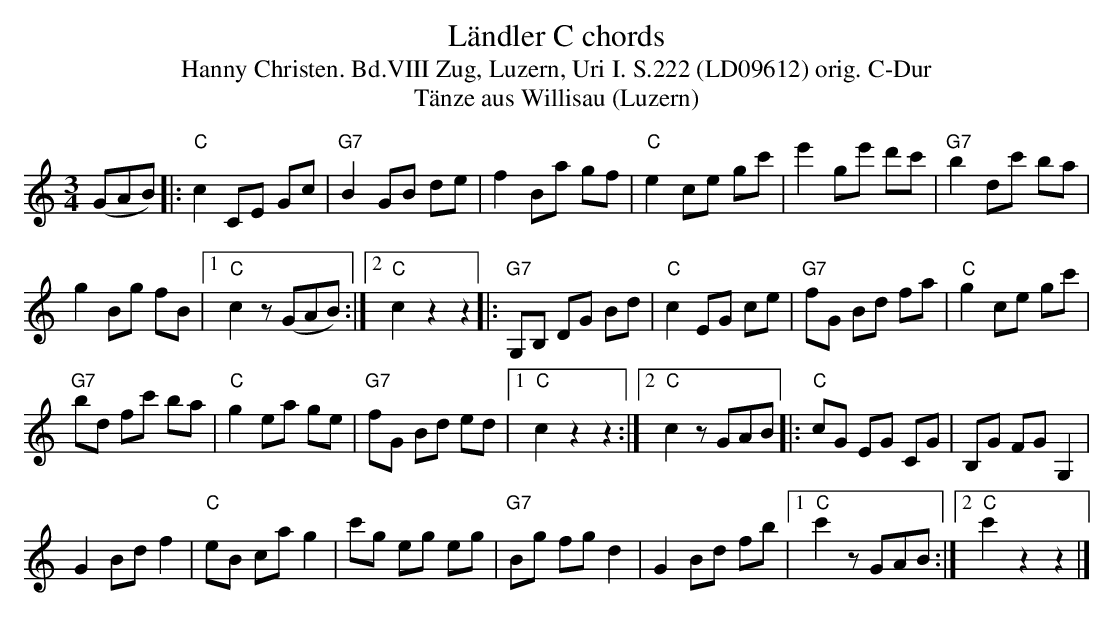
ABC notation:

X:1
T: Ländler C chords
T:Hanny Christen. Bd.VIII Zug, Luzern, Uri I. S.222 (LD09612) orig. C-Dur
T: T\"anze aus Willisau (Luzern)
M:3/4
L:1/8
K:C %%MIDI gchordon
(GAB) |: "C"c2 CE Gc | "G7"B2 GB de | f2 Ba gf | "C"e2 ce gc' | e'2 ge' d'c' | "G7"b2 dc' ba |
g2 Bg fB |1 "C"c2 z (GAB) :|2 "C"c2z2z2 |: "G7"G,B, DG Bd | "C"c2 EG ce | "G7"fG Bd fa | "C"g2 ce gc' |
"G7"bd fc' ba | "C"g2 ea ge | "G7"fG Bd ed |1 "C"c2z2z2 :|2 "C"c2zGAB |: "C"cG EG CG | B,G FG G,2 |
G2 Bd f2 | "C"eB ca g2 | c'g eg eg | "G7"Bg fg d2 | G2 Bd fb |1 "C"c'2 zGAB :|2 "C"c'2 z2z2 |]
